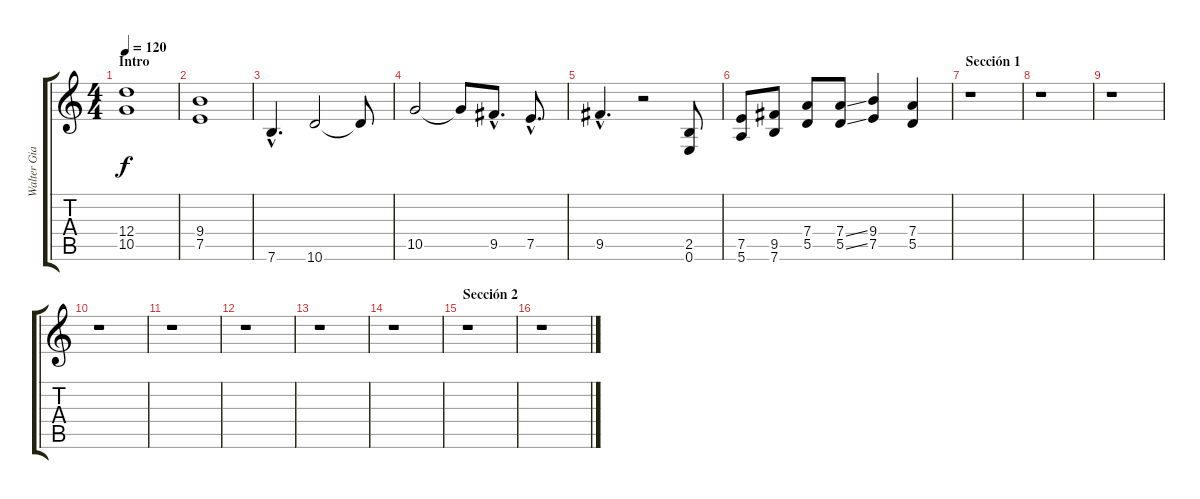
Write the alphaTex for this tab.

\track ("Walter Giardino" "Walter Gia") {instrument distortionguitar}
\staff {score tabs}
\tuning (E4 B3 G3 D3 A2 E2) {hide}
\ts (4 4)
\section ("" "Intro")
\tempo 120
\clef g2
\ks c
(12.4 10.5).1{dy f instrument distortionguitar} |
(9.4 7.5).1 |
7.6{hac}.4{d} 10.6.2 10.6{t}.8 |
10.5.2 10.5{t}.8 9.5{hac}.8{d} 7.5{hac}.8{d} |
9.5{hac}.4{d} r.2 (2.5 0.6).8 |
(7.5 5.6).8 (9.5 7.6).8 (7.4 5.5).8 (7.4{ss} 5.5{ss}).8 (9.4 7.5).4 (7.4 5.5).4 |
\section ("" "Sección 1")
r.1 |
r.1 |
r.1 |
r.1 |
r.1 |
r.1 |
r.1 |
r.1 |
\section ("" "Sección 2")
r.1 |
r.1
